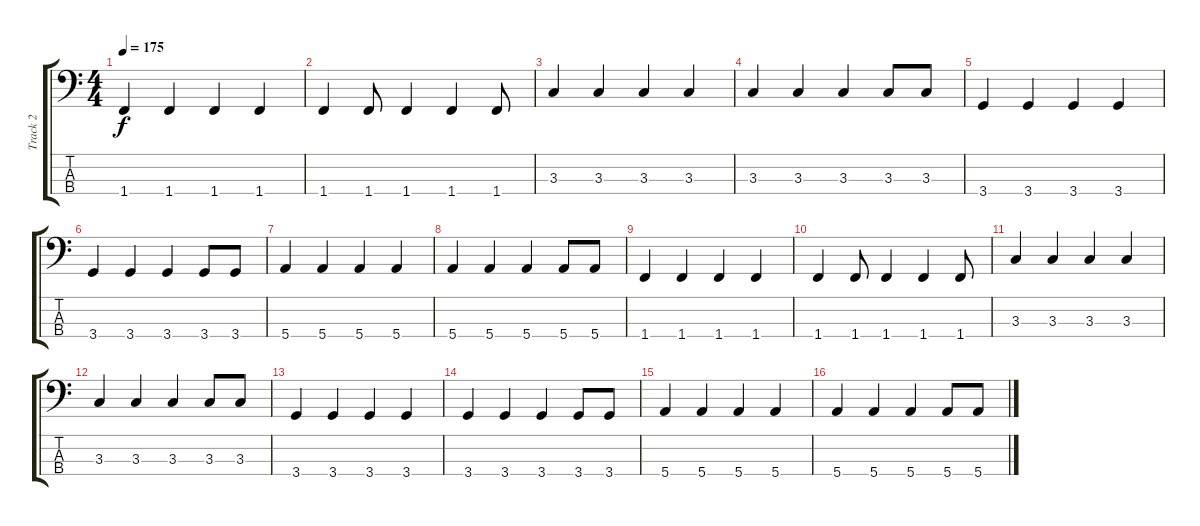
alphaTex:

\track ("Track 2" "Track 2") {instrument electricbassfinger}
\staff {score tabs}
\tuning (G2 D2 A1 E1) {hide}
\ts (4 4)
\tempo 175
\clef f4
\ks c
1.4.4{dy f} 1.4.4 1.4.4 1.4.4 |
1.4.4 1.4.8 1.4.4 1.4.4 1.4.8 |
3.3.4 3.3.4 3.3.4 3.3.4 |
3.3.4 3.3.4 3.3.4 3.3.8 3.3.8 |
3.4.4 3.4.4 3.4.4 3.4.4 |
3.4.4 3.4.4 3.4.4 3.4.8 3.4.8 |
5.4.4 5.4.4 5.4.4 5.4.4 |
5.4.4 5.4.4 5.4.4 5.4.8 5.4.8 |
1.4.4 1.4.4 1.4.4 1.4.4 |
1.4.4 1.4.8 1.4.4 1.4.4 1.4.8 |
3.3.4 3.3.4 3.3.4 3.3.4 |
3.3.4 3.3.4 3.3.4 3.3.8 3.3.8 |
3.4.4 3.4.4 3.4.4 3.4.4 |
3.4.4 3.4.4 3.4.4 3.4.8 3.4.8 |
5.4.4 5.4.4 5.4.4 5.4.4 |
5.4.4 5.4.4 5.4.4 5.4.8 5.4.8
